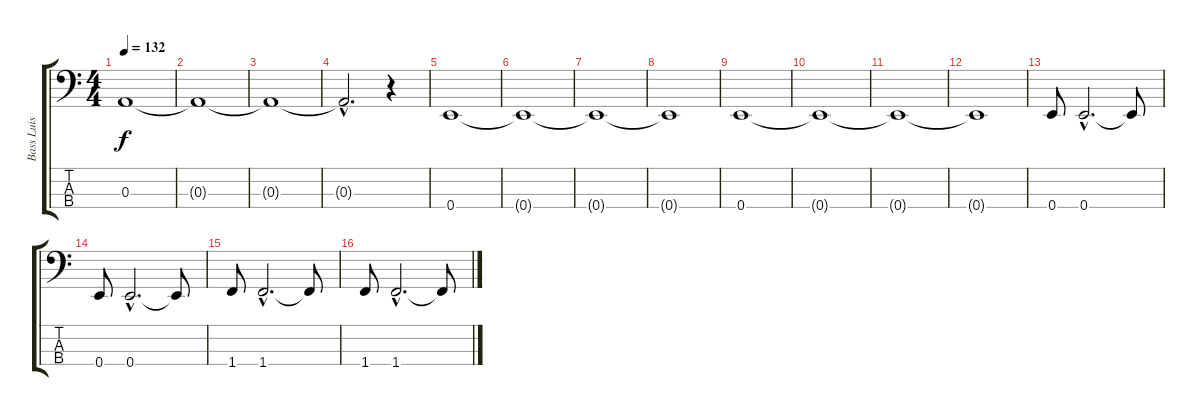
\track ("Bass Luis Mariutti" "Bass Luis ") {instrument electricbassfinger}
\staff {score tabs}
\tuning (G2 D2 A1 E1) {hide}
\ts (4 4)
\tempo 132
\clef f4
\ks c
0.3{t}.1{dy f} |
0.3{t}.1 |
0.3{t}.1 |
0.3{hac t}.2{d} r.4 |
0.4.1 |
0.4{t}.1 |
0.4{t}.1 |
0.4{t}.1 |
0.4.1 |
0.4{t}.1 |
0.4{t}.1 |
0.4{t}.1 |
0.4.8 0.4{hac}.2{d} 0.4{t}.8 |
0.4.8 0.4{hac}.2{d} 0.4{t}.8 |
1.4.8 1.4{hac}.2{d} 1.4{t}.8 |
1.4.8 1.4{hac}.2{d} 1.4{t}.8
